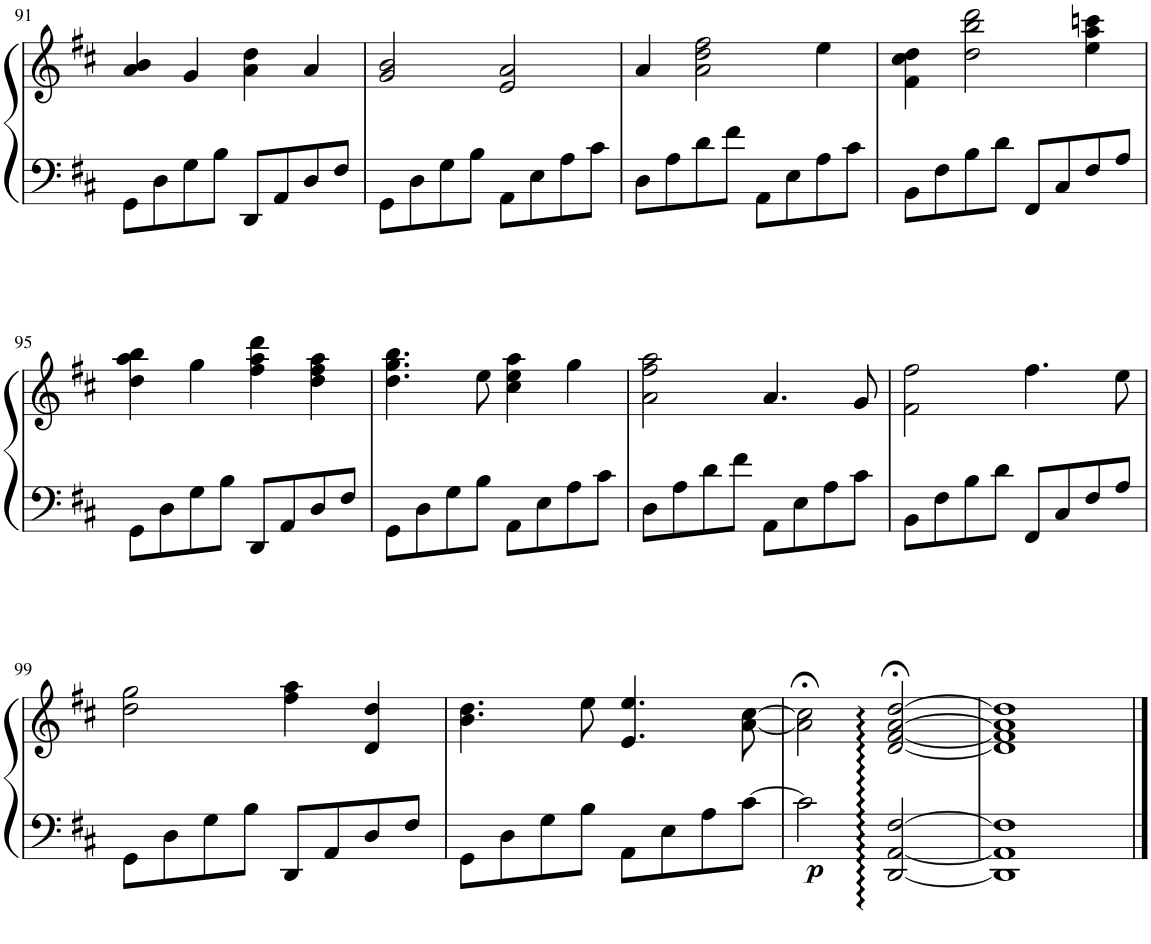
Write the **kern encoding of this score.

**kern	**kern	**dynam
*part1	*part1	*part1
*staff2	*staff1	*staff1/2
*I"Piano	*	*
*I'Pno.	*	*
!!LO:PB:g=z
*clefF4	*clefG2	*
*k[f#c#]	*k[f#c#]	*
*M4/4	*M4/4	*
=91	=91	=91
8GG\L	4a/ 4b/	.
8D\	.	.
8G\	4g/	.
8B\J	.	.
8DD/L	4a\ 4dd\	.
8AA/	.	.
8D/	4a/	.
8F#/J	.	.
=92	=92	=92
8GG\L	2g/ 2b/	.
8D\	.	.
8G\	.	.
8B\J	.	.
8AA\L	2e/ 2a/	.
8E\	.	.
8A\	.	.
8c#\J	.	.
=93	=93	=93
8D\L	4a/	.
8A\	.	.
8d\	2a\ 2dd\ 2ff#\	.
8f#\J	.	.
8AA\L	.	.
8E\	.	.
8A\	4ee\	.
8c#\J	.	.
=94	=94	=94
8BB\L	4f#\ 4cc#\ 4dd\	.
8F#\	.	.
8B\	2dd\ 2bb\ 2ddd\	.
8d\J	.	.
8FF#/L	.	.
8C#/	.	.
8F#/	4ee\ 4aa\ 4cccn\	.
8A/J	.	.
!!LO:LB:g=z
=95	=95	=95
8GG\L	4dd\ 4aa\ 4bb\	.
8D\	.	.
8G\	4gg\	.
8B\J	.	.
8DD/L	4ff#\ 4aa\ 4ddd\	.
8AA/	.	.
8D/	4dd\ 4ff#\ 4aa\	.
8F#/J	.	.
=96	=96	=96
8GG\L	4.dd\ 4.gg\ 4.bb\	.
8D\	.	.
8G\	.	.
8B\J	8ee\	.
8AA\L	4cc#\ 4ee\ 4aa\	.
8E\	.	.
8A\	4gg\	.
8c#\J	.	.
=97	=97	=97
8D\L	2a\ 2ff#\ 2aa\	.
8A\	.	.
8d\	.	.
8f#\J	.	.
8AA\L	4.a/	.
8E\	.	.
8A\	.	.
8c#\J	8g/	.
=98	=98	=98
8BB\L	2f#\ 2ff#\	.
8F#\	.	.
8B\	.	.
8d\J	.	.
8FF#/L	4.ff#\	.
8C#/	.	.
8F#/	.	.
8A/J	8ee\	.
!!LO:LB:g=z
=99	=99	=99
8GG\L	2dd\ 2gg\	.
8D\	.	.
8G\	.	.
8B\J	.	.
8DD/L	4ff#\ 4aa\	.
8AA/	.	.
8D/	4d/ 4dd/	.
8F#/J	.	.
=100	=100	=100
8GG\L	4.b\ 4.dd\	.
8D\	.	.
8G\	.	.
8B\J	8ee\	.
8AA\L	4.e/ 4.ee/	.
8E\	.	.
8A\	.	.
[8c#\J	[8a\ [8cc#\	.
=101	=101	=101
*	*^	*
2c#\]	2a\];< 2cc#\];<	4ryy	.
!	!	!	!LO:DY:b
.	.	2.ryy	p
[2DD/ [2AA/ [2F#/	[2d/:;< [2f#/:;< [2a/:;< [2dd/:;<	.	.
*	*v	*v	*
=102	=102	=102
1DD] 1AA] 1F#]	1d] 1f#] 1a] 1dd]	.
==	==	==
*-	*-	*-
